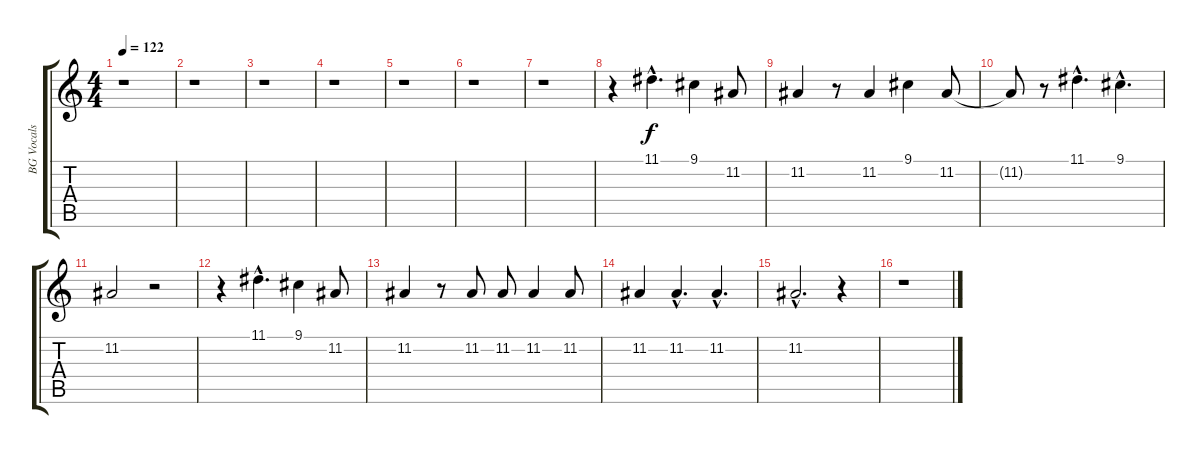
\track ("BG Vocals" "BG Vocals") {instrument oboe}
\staff {score tabs}
\tuning (E4 B3 G3 D3 A2 E2) {hide}
\ts (4 4)
\tempo 122
\clef g2
\ks c
r.1{dy f} |
r.1 |
r.1 |
r.1 |
r.1 |
r.1 |
r.1 |
r.4 11.1{hac}.4{d} 9.1.4 11.2.8 |
11.2.4 r.8 11.2.4 9.1.4 11.2.8 |
11.2{t}.8 r.8 11.1{hac}.4{d} 9.1{hac}.4{d} |
11.2.2 r.2 |
r.4 11.1{hac}.4{d} 9.1.4 11.2.8 |
11.2.4 r.8 11.2.8 11.2.8 11.2.4 11.2.8 |
11.2.4 11.2{hac}.4{d} 11.2{hac}.4{d} |
11.2{hac}.2{d} r.4 |
r.1
